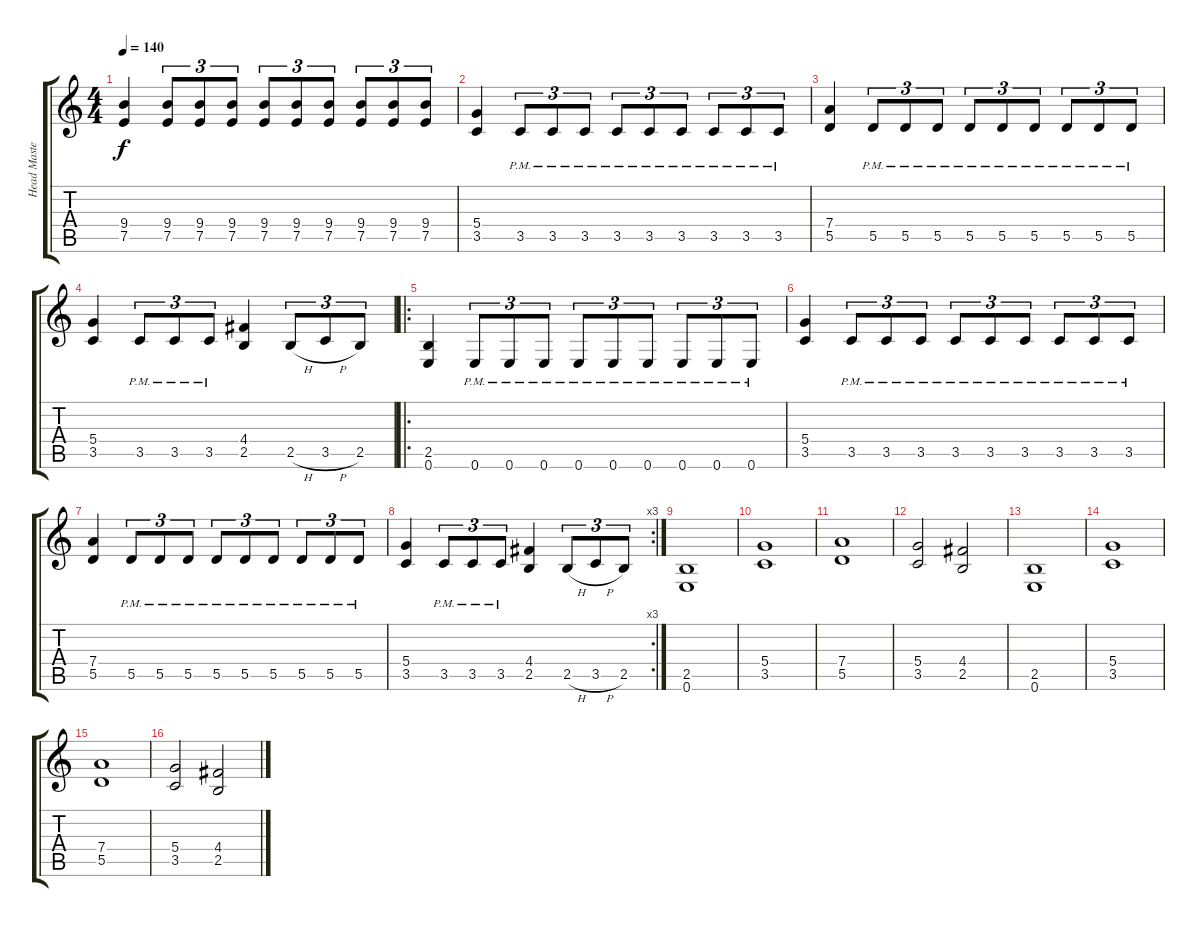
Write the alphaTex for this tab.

\track ("Head Master" "Head Maste") {instrument distortionguitar}
\staff {score tabs}
\tuning (E4 B3 G3 D3 A2 E2) {hide}
\ts (4 4)
\tempo 140
\clef g2
\ks c
(9.4 7.5).4{dy f} (9.4 7.5).8{tu (3 2)} (9.4 7.5).8{tu (3 2)} (9.4 7.5).8{tu (3 2)} (9.4 7.5).8{tu (3 2)} (9.4 7.5).8{tu (3 2)} (9.4 7.5).8{tu (3 2)} (9.4 7.5).8{tu (3 2)} (9.4 7.5).8{tu (3 2)} (9.4 7.5).8{tu (3 2)} |
(5.4 3.5).4 3.5{pm}.8{tu (3 2)} 3.5{pm}.8{tu (3 2)} 3.5{pm}.8{tu (3 2)} 3.5{pm}.8{tu (3 2)} 3.5{pm}.8{tu (3 2)} 3.5{pm}.8{tu (3 2)} 3.5{pm}.8{tu (3 2)} 3.5{pm}.8{tu (3 2)} 3.5{pm}.8{tu (3 2)} |
(7.4 5.5).4 5.5{pm}.8{tu (3 2)} 5.5{pm}.8{tu (3 2)} 5.5{pm}.8{tu (3 2)} 5.5{pm}.8{tu (3 2)} 5.5{pm}.8{tu (3 2)} 5.5{pm}.8{tu (3 2)} 5.5{pm}.8{tu (3 2)} 5.5{pm}.8{tu (3 2)} 5.5{pm}.8{tu (3 2)} |
(5.4 3.5).4 3.5{pm}.8{tu (3 2)} 3.5{pm}.8{tu (3 2)} 3.5{pm}.8{tu (3 2)} (4.4 2.5).4 2.5{h}.8{tu (3 2)} 3.5{h}.8{tu (3 2)} 2.5.8{tu (3 2)} |
\ro
(2.5 0.6).4 0.6{pm}.8{tu (3 2)} 0.6{pm}.8{tu (3 2)} 0.6{pm}.8{tu (3 2)} 0.6{pm}.8{tu (3 2)} 0.6{pm}.8{tu (3 2)} 0.6{pm}.8{tu (3 2)} 0.6{pm}.8{tu (3 2)} 0.6{pm}.8{tu (3 2)} 0.6{pm}.8{tu (3 2)} |
(5.4 3.5).4 3.5{pm}.8{tu (3 2)} 3.5{pm}.8{tu (3 2)} 3.5{pm}.8{tu (3 2)} 3.5{pm}.8{tu (3 2)} 3.5{pm}.8{tu (3 2)} 3.5{pm}.8{tu (3 2)} 3.5{pm}.8{tu (3 2)} 3.5{pm}.8{tu (3 2)} 3.5{pm}.8{tu (3 2)} |
(7.4 5.5).4 5.5{pm}.8{tu (3 2)} 5.5{pm}.8{tu (3 2)} 5.5{pm}.8{tu (3 2)} 5.5{pm}.8{tu (3 2)} 5.5{pm}.8{tu (3 2)} 5.5{pm}.8{tu (3 2)} 5.5{pm}.8{tu (3 2)} 5.5{pm}.8{tu (3 2)} 5.5{pm}.8{tu (3 2)} |
\rc 3
(5.4 3.5).4 3.5{pm}.8{tu (3 2)} 3.5{pm}.8{tu (3 2)} 3.5{pm}.8{tu (3 2)} (4.4 2.5).4 2.5{h}.8{tu (3 2)} 3.5{h}.8{tu (3 2)} 2.5.8{tu (3 2)} |
(2.5 0.6).1 |
(5.4 3.5).1 |
(7.4 5.5).1 |
(5.4 3.5).2 (4.4 2.5).2 |
(2.5 0.6).1 |
(5.4 3.5).1 |
(7.4 5.5).1 |
(5.4 3.5).2 (4.4 2.5).2
